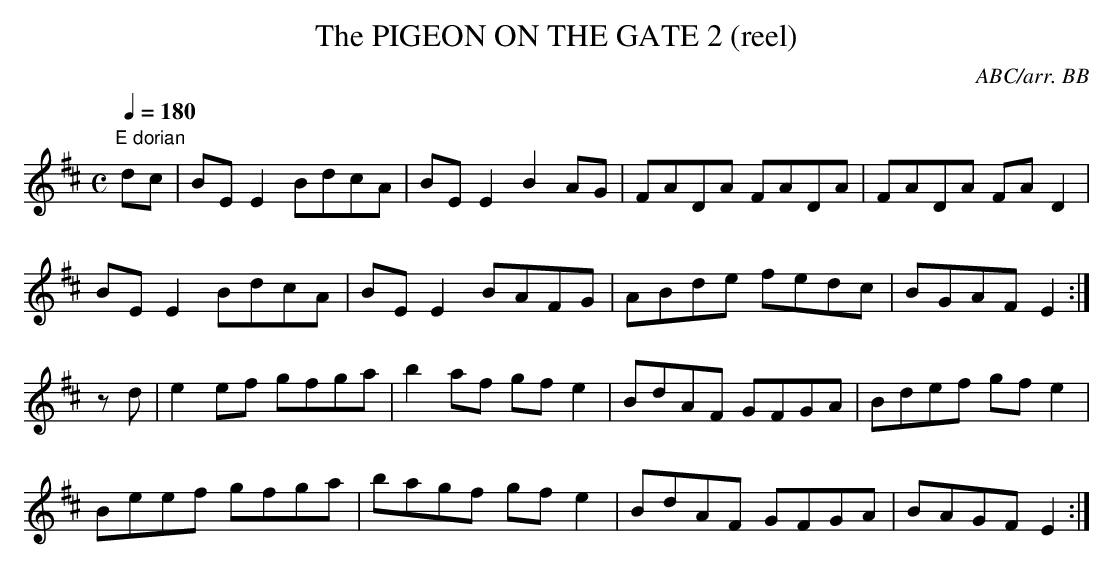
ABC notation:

X:1
T:PIGEON ON THE GATE 2 (reel), The
C:ABC/arr. BB
L:1/8
M:C
Q:1/4=180
K:D
"E dorian"
dc|BEE2 BdcA|BEE2 B2AG|FADA FADA|FADA FAD2|
BEE2 BdcA|BEE2 BAFG|ABde fedc|BGAF E2:|
zd|e2ef gfga|b2af gfe2|BdAF GFGA|Bdef gfe2|
Beef gfga|bagf gfe2|BdAF GFGA|BAGF E2:|
